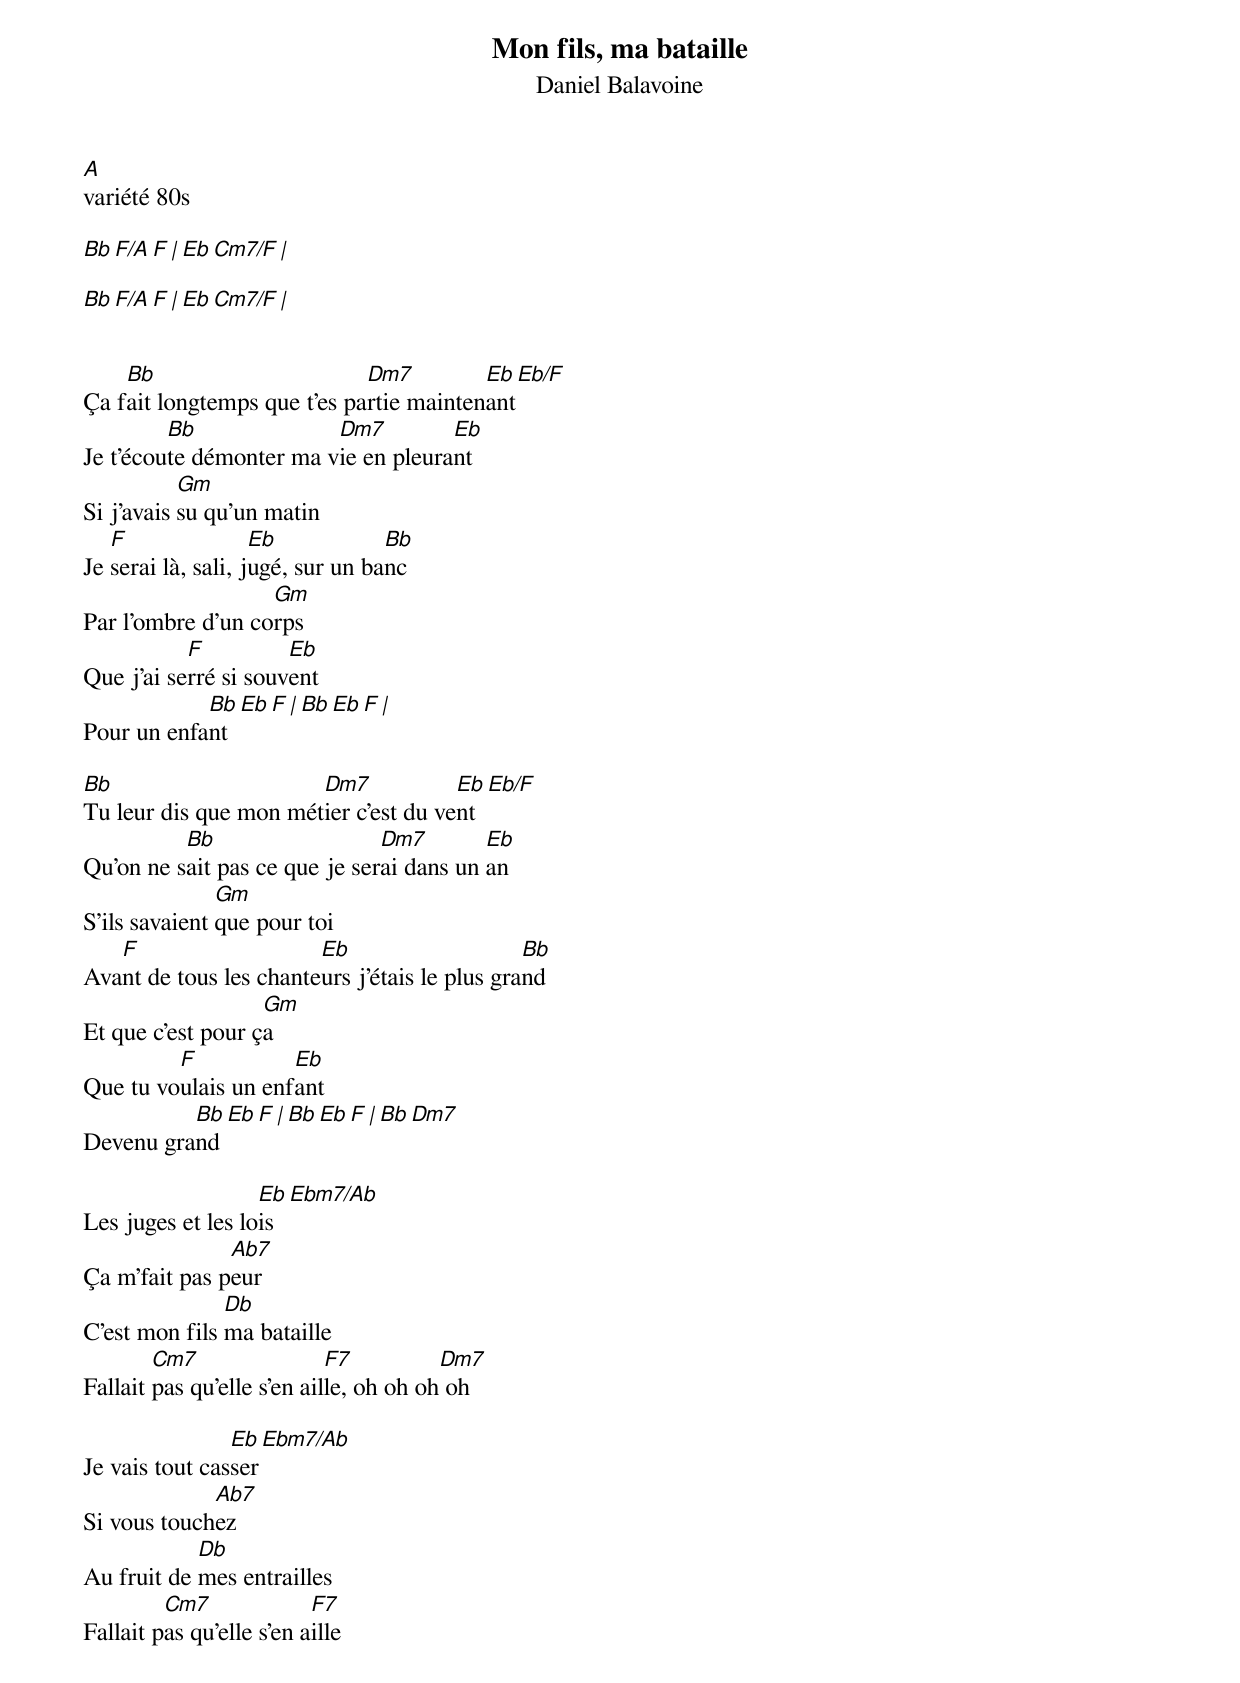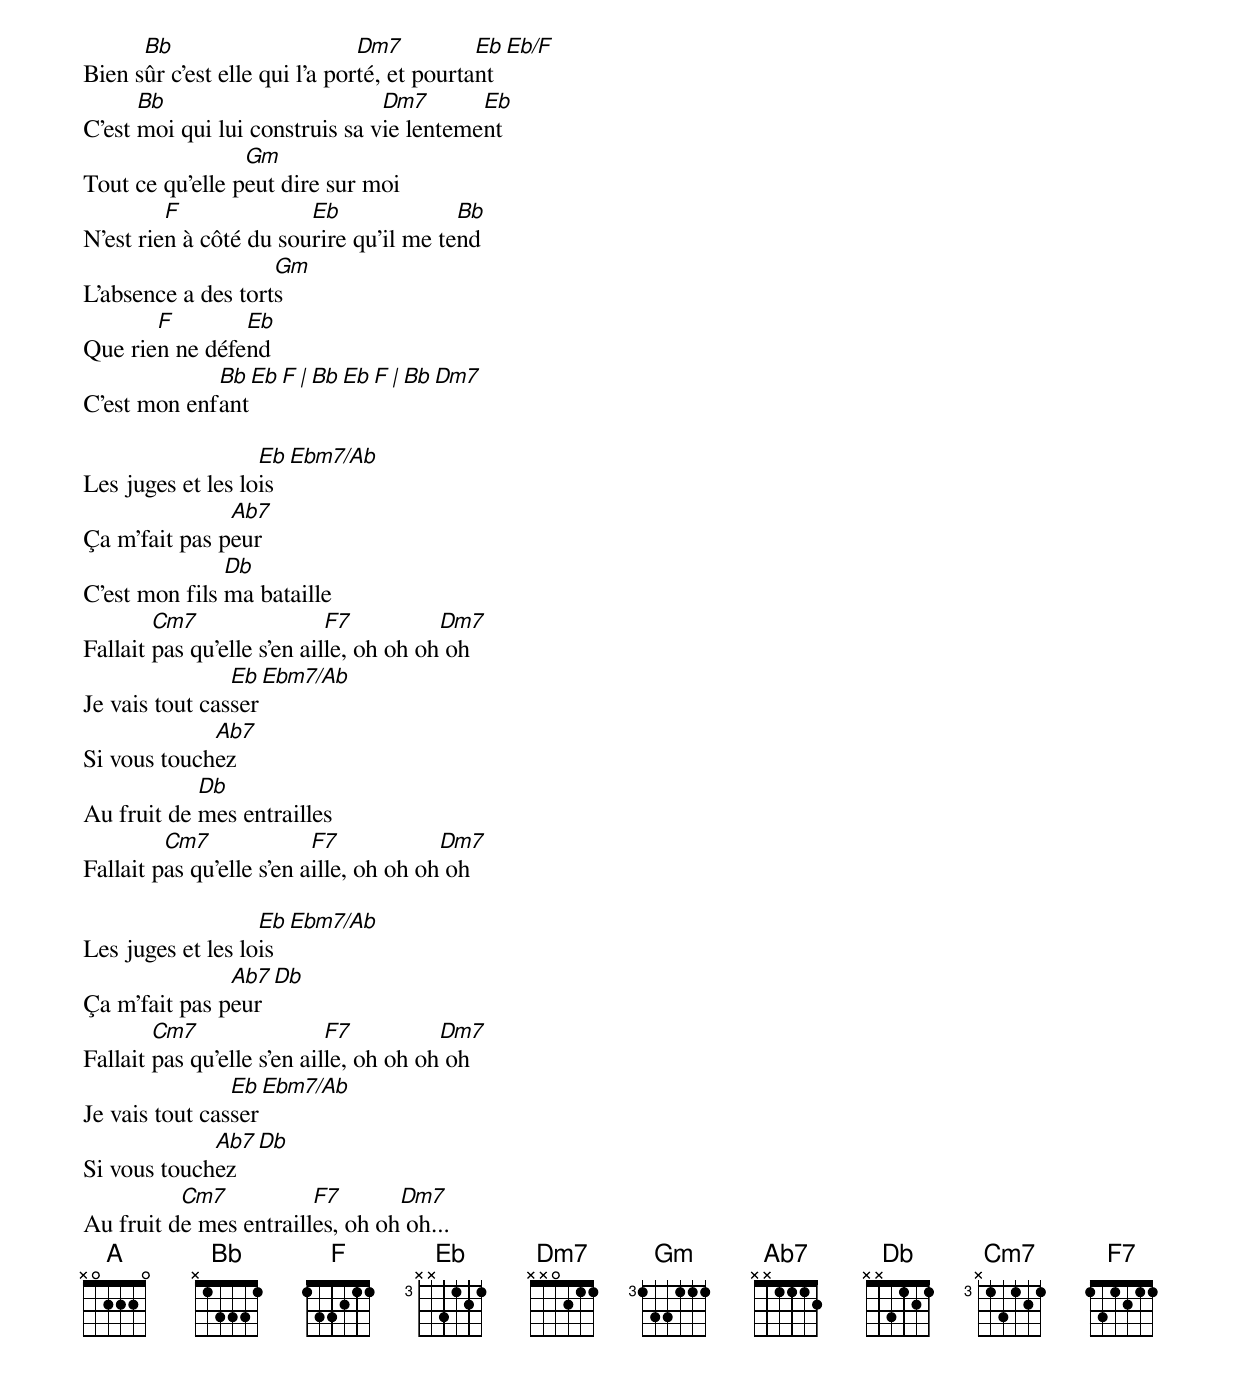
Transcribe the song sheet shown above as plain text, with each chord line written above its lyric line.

Mon fils, ma bataille
Daniel Balavoine
A
variété 80s

Bb     F/A  F  | Eb    Cm7/F  |

Bb     F/A  F  | Eb    Cm7/F  |


    Bb                       Dm7         Eb  Eb/F
Ça fait longtemps que t'es partie maintenant
         Bb              Dm7         Eb
Je t'écoute démonter ma vie en pleurant
           Gm
Si j'avais su qu'un matin
   F                Eb            Bb
Je serai là, sali, jugé, sur un banc
                   Gm
Par l'ombre d'un corps
           F          Eb
Que j'ai serré si souvent
            Bb    Eb  F  | Bb    Eb  F  |
Pour un enfant

Bb                     Dm7            Eb   Eb/F
Tu leur dis que mon métier c'est du vent
          Bb                   Dm7        Eb
Qu'on ne sait pas ce que je serai dans un an
               Gm
S'ils savaient que pour toi
   F                    Eb                     Bb
Avant de tous les chanteurs j'étais le plus grand
                   Gm
Et que c'est pour ça
         F           Eb
Que tu voulais un enfant
          Bb    Eb  F  | Bb    Eb  F  | Bb    Dm7
Devenu grand

                   Eb   Ebm7/Ab
Les juges et les lois
               Ab7
Ça m'fait pas peur
               Db
C'est mon fils ma bataille
        Cm7                 F7          Dm7
Fallait pas qu'elle s'en aille, oh oh oh oh

                Eb   Ebm7/Ab
Je vais tout casser
             Ab7
Si vous touchez
            Db
Au fruit de mes entrailles
         Cm7              F7
Fallait pas qu'elle s'en aille

      Bb                       Dm7          Eb   Eb/F
Bien sûr c'est elle qui l'a porté, et pourtant
      Bb                        Dm7       Eb
C'est moi qui lui construis sa vie lentement
                 Gm
Tout ce qu'elle peut dire sur moi
         F              Eb              Bb
N'est rien à côté du sourire qu'il me tend
                    Gm
L'absence a des torts
       F        Eb
Que rien ne défend
             Bb    Eb  F  | Bb    Eb  F  | Bb    Dm7
C'est mon enfant

                   Eb   Ebm7/Ab
Les juges et les lois
               Ab7
Ça m'fait pas peur
               Db
C'est mon fils ma bataille
        Cm7                 F7          Dm7
Fallait pas qu'elle s'en aille, oh oh oh oh
                Eb   Ebm7/Ab
Je vais tout casser
             Ab7
Si vous touchez
            Db
Au fruit de mes entrailles
         Cm7              F7            Dm7
Fallait pas qu'elle s'en aille, oh oh oh oh

                   Eb   Ebm7/Ab
Les juges et les lois
               Ab7     Db
Ça m'fait pas peur
        Cm7                 F7          Dm7
Fallait pas qu'elle s'en aille, oh oh oh oh
                Eb   Ebm7/Ab
Je vais tout casser
             Ab7   Db
Si vous touchez
          Cm7           F7       Dm7
Au fruit de mes entrailles, oh oh oh...
